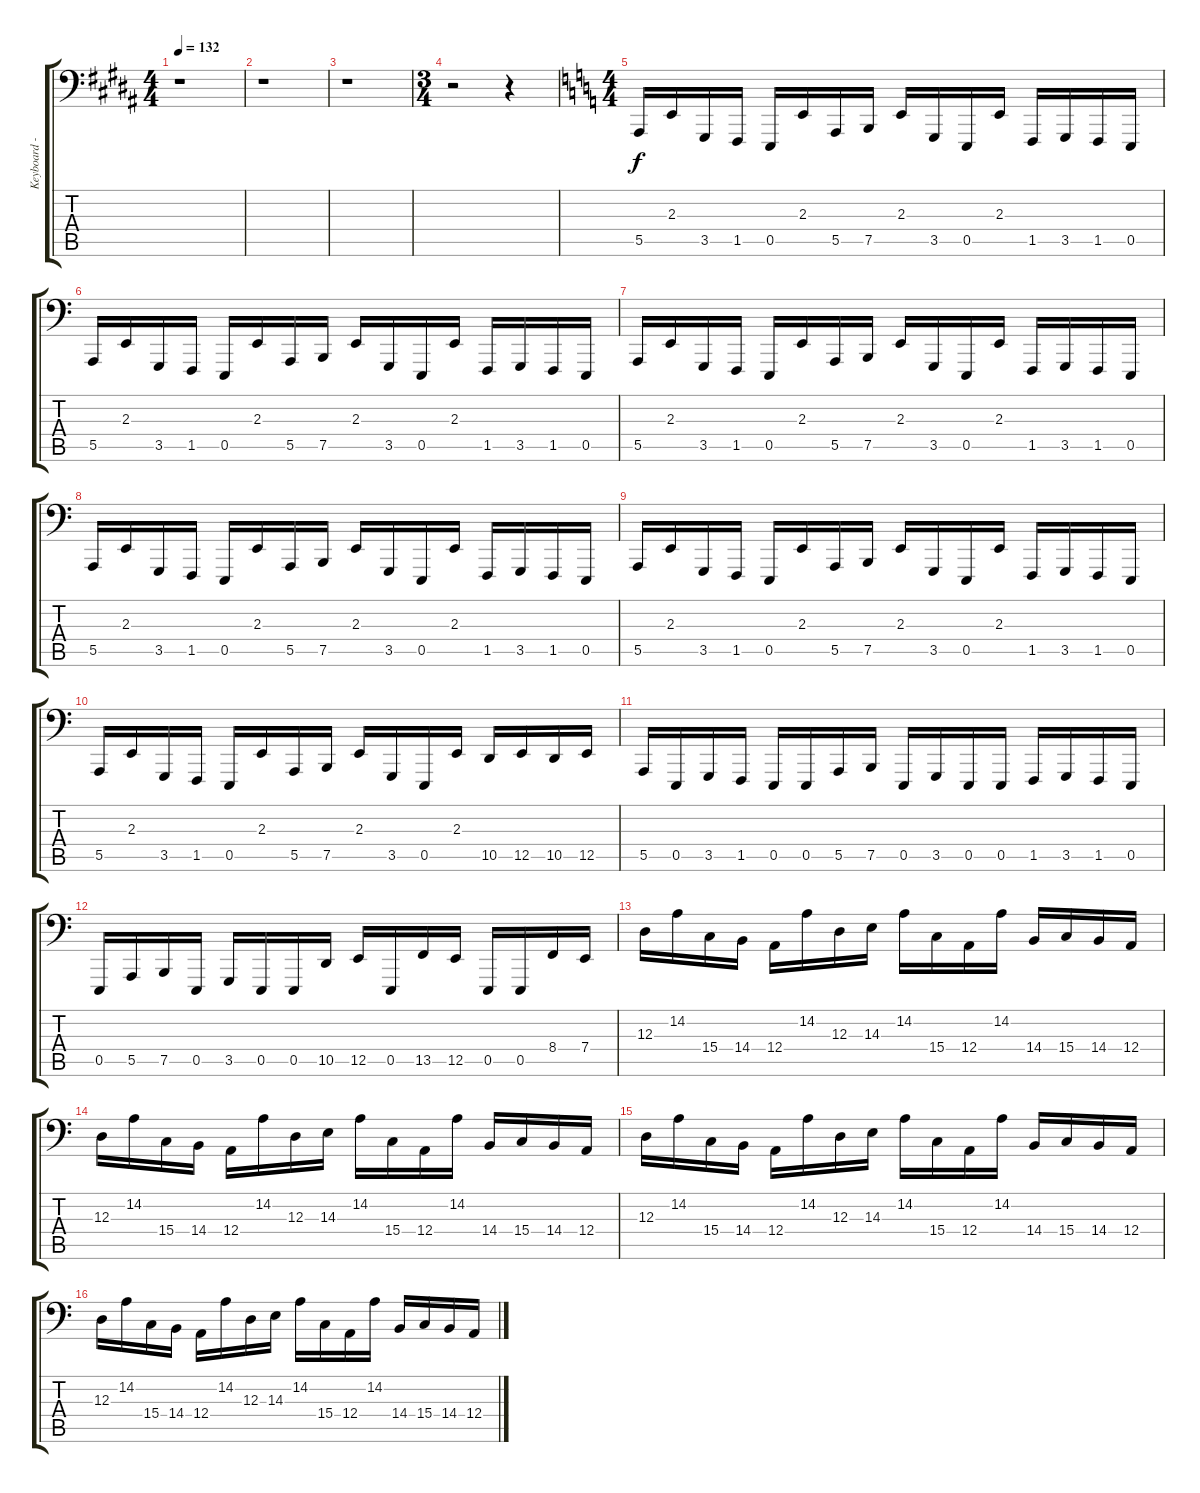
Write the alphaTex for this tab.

\track ("Keyboard - Jordan Rudess" "Keyboard -") {instrument acousticgrandpiano}
\staff {score tabs}
\tuning (C3 G2 D2 A1 E1 B0) {hide}
\ts (4 4)
\tempo 132
\clef f4
\ks b
r.1{dy f} |
r.1 |
r.1 |
\ts (3 4)
r.2 r.4 |
\ts (4 4)
\ks c
5.5.16 2.3.16 3.5.16 1.5.16 0.5.16 2.3.16 5.5.16 7.5.16 2.3.16 3.5.16 0.5.16 2.3.16 1.5.16 3.5.16 1.5.16 0.5.16 |
5.5.16 2.3.16 3.5.16 1.5.16 0.5.16 2.3.16 5.5.16 7.5.16 2.3.16 3.5.16 0.5.16 2.3.16 1.5.16 3.5.16 1.5.16 0.5.16 |
5.5.16 2.3.16 3.5.16 1.5.16 0.5.16 2.3.16 5.5.16 7.5.16 2.3.16 3.5.16 0.5.16 2.3.16 1.5.16 3.5.16 1.5.16 0.5.16 |
5.5.16 2.3.16 3.5.16 1.5.16 0.5.16 2.3.16 5.5.16 7.5.16 2.3.16 3.5.16 0.5.16 2.3.16 1.5.16 3.5.16 1.5.16 0.5.16 |
5.5.16 2.3.16 3.5.16 1.5.16 0.5.16 2.3.16 5.5.16 7.5.16 2.3.16 3.5.16 0.5.16 2.3.16 1.5.16 3.5.16 1.5.16 0.5.16 |
5.5.16 2.3.16 3.5.16 1.5.16 0.5.16 2.3.16 5.5.16 7.5.16 2.3.16 3.5.16 0.5.16 2.3.16 10.5.16 12.5.16 10.5.16 12.5.16 |
5.5.16 0.5.16 3.5.16 1.5.16 0.5.16 0.5.16 5.5.16 7.5.16 0.5.16 3.5.16 0.5.16 0.5.16 1.5.16 3.5.16 1.5.16 0.5.16 |
0.5.16 5.5.16 7.5.16 0.5.16 3.5.16 0.5.16 0.5.16 10.5.16 12.5.16 0.5.16 13.5.16 12.5.16 0.5.16 0.5.16 8.4.16 7.4.16 |
12.3.16{instrument rockorgan} 14.2.16 15.4.16 14.4.16 12.4.16 14.2.16 12.3.16 14.3.16 14.2.16 15.4.16 12.4.16 14.2.16 14.4.16 15.4.16 14.4.16 12.4.16 |
12.3.16 14.2.16 15.4.16 14.4.16 12.4.16 14.2.16 12.3.16 14.3.16 14.2.16 15.4.16 12.4.16 14.2.16 14.4.16 15.4.16 14.4.16 12.4.16 |
12.3.16 14.2.16 15.4.16 14.4.16 12.4.16 14.2.16 12.3.16 14.3.16 14.2.16 15.4.16 12.4.16 14.2.16 14.4.16 15.4.16 14.4.16 12.4.16 |
12.3.16 14.2.16 15.4.16 14.4.16 12.4.16 14.2.16 12.3.16 14.3.16 14.2.16 15.4.16 12.4.16 14.2.16 14.4.16 15.4.16 14.4.16 12.4.16
